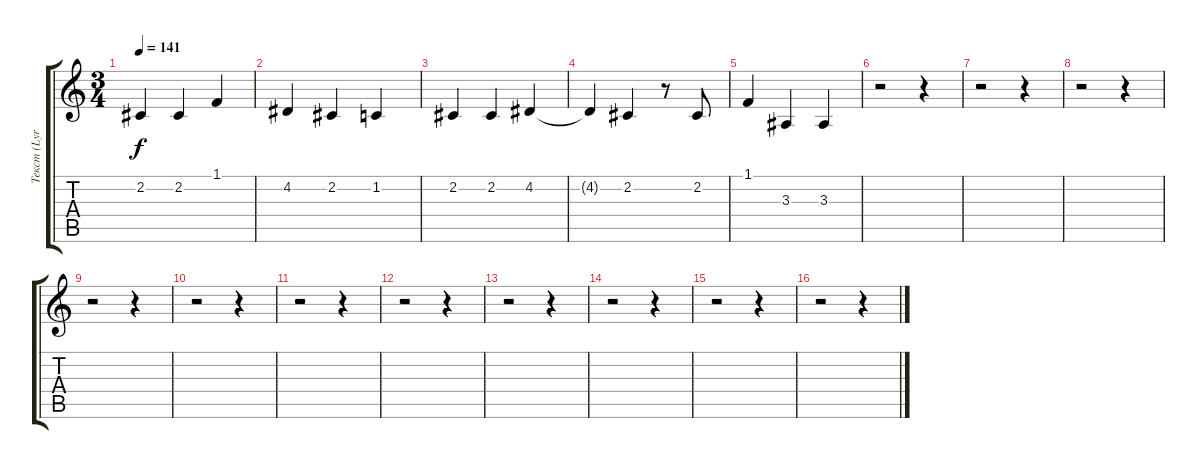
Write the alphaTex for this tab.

\track ("Текст (Lyrics)" "Текст (Lyr") {instrument tenorsax}
\staff {score tabs}
\tuning (E4 B3 G3 D3 A2 E2) {hide}
\ts (3 4)
\tempo 141
\clef g2
\ks c
2.2.4{dy f} 2.2.4 1.1.4 |
4.2.4 2.2.4 1.2.4 |
2.2.4 2.2.4 4.2.4 |
4.2{t}.4 2.2.4 r.8 2.2.8 |
1.1.4 3.3.4 3.3.4 |
r.2 r.4 |
r.2 r.4 |
r.2 r.4 |
r.2 r.4 |
r.2 r.4 |
r.2 r.4 |
r.2 r.4 |
r.2 r.4 |
r.2 r.4 |
r.2 r.4 |
r.2 r.4
